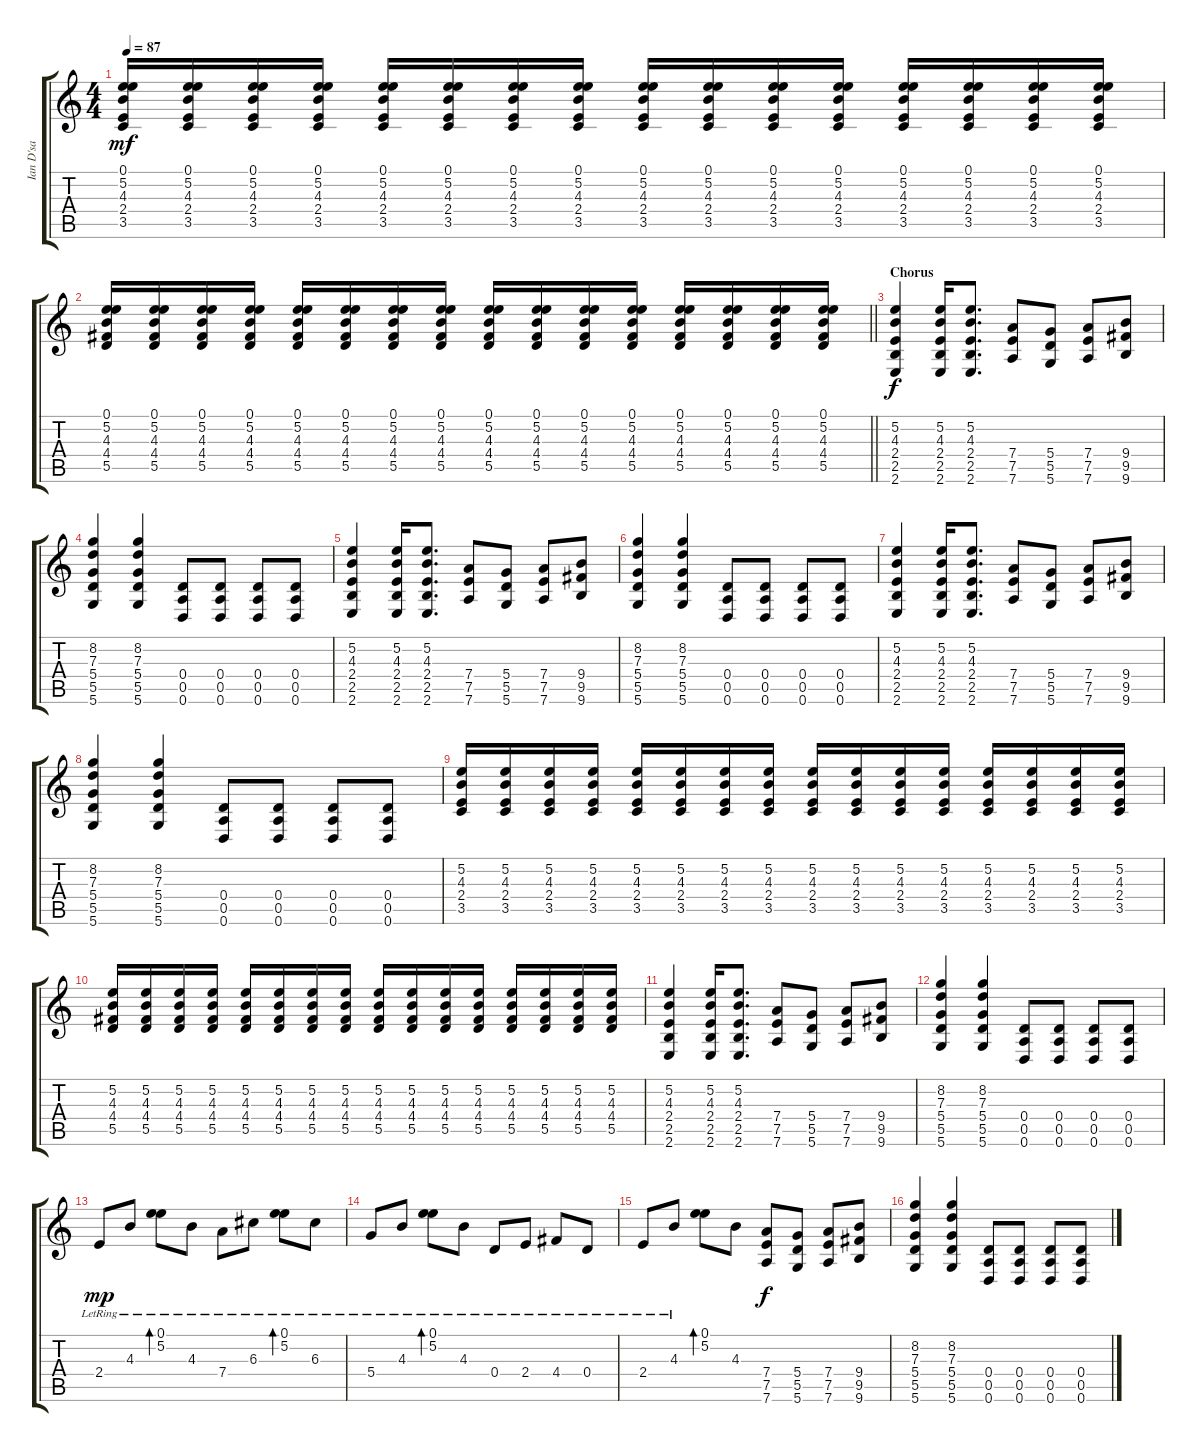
\track ("Ian D'sa" "Ian D'sa") {instrument overdrivenguitar}
\staff {score tabs}
\tuning (E4 B3 G3 D3 A2 D2) {hide}
\ts (4 4)
\tempo 87
\clef g2
\ks c
(0.1 5.2 4.3 2.4 3.5).16{dy mf} (0.1 5.2 4.3 2.4 3.5).16 (0.1 5.2 4.3 2.4 3.5).16 (0.1 5.2 4.3 2.4 3.5).16 (0.1 5.2 4.3 2.4 3.5).16 (0.1 5.2 4.3 2.4 3.5).16 (0.1 5.2 4.3 2.4 3.5).16 (0.1 5.2 4.3 2.4 3.5).16 (0.1 5.2 4.3 2.4 3.5).16 (0.1 5.2 4.3 2.4 3.5).16 (0.1 5.2 4.3 2.4 3.5).16 (0.1 5.2 4.3 2.4 3.5).16 (0.1 5.2 4.3 2.4 3.5).16 (0.1 5.2 4.3 2.4 3.5).16 (0.1 5.2 4.3 2.4 3.5).16 (0.1 5.2 4.3 2.4 3.5).16 |
\barLineRight lightlight
(0.1 5.2 4.3 4.4 5.5).16 (0.1 5.2 4.3 4.4 5.5).16 (0.1 5.2 4.3 4.4 5.5).16 (0.1 5.2 4.3 4.4 5.5).16 (0.1 5.2 4.3 4.4 5.5).16 (0.1 5.2 4.3 4.4 5.5).16 (0.1 5.2 4.3 4.4 5.5).16 (0.1 5.2 4.3 4.4 5.5).16 (0.1 5.2 4.3 4.4 5.5).16 (0.1 5.2 4.3 4.4 5.5).16 (0.1 5.2 4.3 4.4 5.5).16 (0.1 5.2 4.3 4.4 5.5).16 (0.1 5.2 4.3 4.4 5.5).16 (0.1 5.2 4.3 4.4 5.5).16 (0.1 5.2 4.3 4.4 5.5).16 (0.1 5.2 4.3 4.4 5.5).16 |
\section ("" "Chorus")
(5.2 4.3 2.4 2.5 2.6).4{dy f} (5.2 4.3 2.4 2.5 2.6).16 (5.2 4.3 2.4 2.5 2.6).8{d} (7.4 7.5 7.6).8 (5.4 5.5 5.6).8 (7.4 7.5 7.6).8 (9.4 9.5 9.6).8 |
(8.2 7.3 5.4 5.5 5.6).4 (8.2 7.3 5.4 5.5 5.6).4 (0.4 0.5 0.6).8 (0.4 0.5 0.6).8 (0.4 0.5 0.6).8 (0.4 0.5 0.6).8 |
(5.2 4.3 2.4 2.5 2.6).4 (5.2 4.3 2.4 2.5 2.6).16 (5.2 4.3 2.4 2.5 2.6).8{d} (7.4 7.5 7.6).8 (5.4 5.5 5.6).8 (7.4 7.5 7.6).8 (9.4 9.5 9.6).8 |
(8.2 7.3 5.4 5.5 5.6).4 (8.2 7.3 5.4 5.5 5.6).4 (0.4 0.5 0.6).8 (0.4 0.5 0.6).8 (0.4 0.5 0.6).8 (0.4 0.5 0.6).8 |
(5.2 4.3 2.4 2.5 2.6).4 (5.2 4.3 2.4 2.5 2.6).16 (5.2 4.3 2.4 2.5 2.6).8{d} (7.4 7.5 7.6).8 (5.4 5.5 5.6).8 (7.4 7.5 7.6).8 (9.4 9.5 9.6).8 |
(8.2 7.3 5.4 5.5 5.6).4 (8.2 7.3 5.4 5.5 5.6).4 (0.4 0.5 0.6).8 (0.4 0.5 0.6).8 (0.4 0.5 0.6).8 (0.4 0.5 0.6).8 |
(5.2 4.3 2.4 3.5).16 (5.2 4.3 2.4 3.5).16 (5.2 4.3 2.4 3.5).16 (5.2 4.3 2.4 3.5).16 (5.2 4.3 2.4 3.5).16 (5.2 4.3 2.4 3.5).16 (5.2 4.3 2.4 3.5).16 (5.2 4.3 2.4 3.5).16 (5.2 4.3 2.4 3.5).16 (5.2 4.3 2.4 3.5).16 (5.2 4.3 2.4 3.5).16 (5.2 4.3 2.4 3.5).16 (5.2 4.3 2.4 3.5).16 (5.2 4.3 2.4 3.5).16 (5.2 4.3 2.4 3.5).16 (5.2 4.3 2.4 3.5).16 |
(5.2 4.3 4.4 5.5).16 (5.2 4.3 4.4 5.5).16 (5.2 4.3 4.4 5.5).16 (5.2 4.3 4.4 5.5).16 (5.2 4.3 4.4 5.5).16 (5.2 4.3 4.4 5.5).16 (5.2 4.3 4.4 5.5).16 (5.2 4.3 4.4 5.5).16 (5.2 4.3 4.4 5.5).16 (5.2 4.3 4.4 5.5).16 (5.2 4.3 4.4 5.5).16 (5.2 4.3 4.4 5.5).16 (5.2 4.3 4.4 5.5).16 (5.2 4.3 4.4 5.5).16 (5.2 4.3 4.4 5.5).16 (5.2 4.3 4.4 5.5).16 |
(5.2 4.3 2.4 2.5 2.6).4 (5.2 4.3 2.4 2.5 2.6).16 (5.2 4.3 2.4 2.5 2.6).8{d} (7.4 7.5 7.6).8 (5.4 5.5 5.6).8 (7.4 7.5 7.6).8 (9.4 9.5 9.6).8 |
(8.2 7.3 5.4 5.5 5.6).4 (8.2 7.3 5.4 5.5 5.6).4 (0.4 0.5 0.6).8 (0.4 0.5 0.6).8 (0.4 0.5 0.6).8 (0.4 0.5 0.6).8 |
2.4{lr}.8{dy mp} 4.3{lr}.8 (0.1{lr} 5.2{lr}).8{bd 60} 4.3{lr}.8 7.4{lr}.8 6.3{lr}.8 (0.1{lr} 5.2{lr}).8{bd 60} 6.3{lr}.8 |
5.4{lr}.8 4.3{lr}.8 (0.1{lr} 5.2{lr}).8{bd 60} 4.3{lr}.8 0.4{lr}.8 2.4{lr}.8 4.4{lr}.8 0.4{lr}.8 |
2.4{lr}.8 4.3{lr}.8 (0.1 5.2).8{bd 60} 4.3.8 (7.4 7.5 7.6).8{dy f} (5.4 5.5 5.6).8 (7.4 7.5 7.6).8 (9.4 9.5 9.6).8 |
(8.2 7.3 5.4 5.5 5.6).4 (8.2 7.3 5.4 5.5 5.6).4 (0.4 0.5 0.6).8 (0.4 0.5 0.6).8 (0.4 0.5 0.6).8 (0.4 0.5 0.6).8
